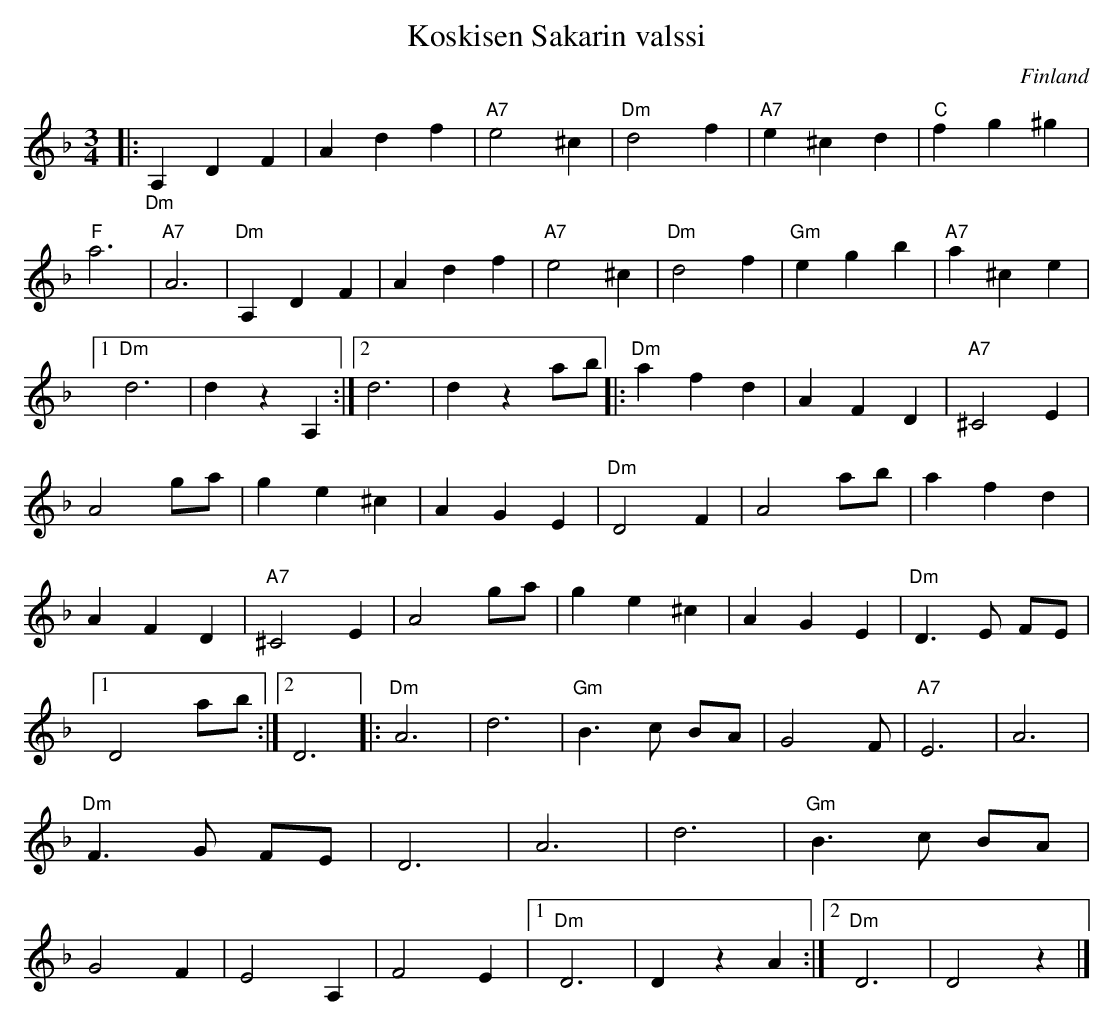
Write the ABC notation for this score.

X:1
T:Koskisen Sakarin valssi
O:Finland
M:3/4
L:1/8
K:Dm
|: "_Dm" A,2 D2 F2 | A2 d2 f2 |"A7" e4 ^c2 |"Dm" d4 f2 |"A7" e2 ^c2 d2 |"C" f2 g2 ^g2 |"F" a6 |"A7" A6 |"Dm" A,2 D2 F2 | A2 d2 f2 |"A7" e4 ^c2 |"Dm" d4 f2 |"Gm" e2 g2 b2 |"A7" a2 ^c2 e2 |1 "Dm" d6 | d2 z2 A,2 :|2 d6 | d2 z2 ab |: "Dm" a2 f2 d2 | A2 F2 D2 |"A7" ^C4 E2 | A4 ga | g2 e2 ^c2 | A2 G2 E2 |"Dm" D4 F2 | A4 ab | a2 f2 d2 | A2 F2 D2 |"A7" ^C4 E2 | A4 ga | g2 e2 ^c2 | A2 G2 E2 |"Dm" D3 E FE |1 D4 ab :|2 D6 |: "Dm" A6 | d6 |"Gm" B3 c BA | G4 F 2 |"A7" E6 | A6 |"Dm" F3 G FE | D6 | A6 | d6 |"Gm" B3 c BA | G4 F2 | E4 A,2 | F4 E2 |1 "Dm" D6 | D2 z2 A2 :|2 "Dm" D6 | D4 z2 |]
